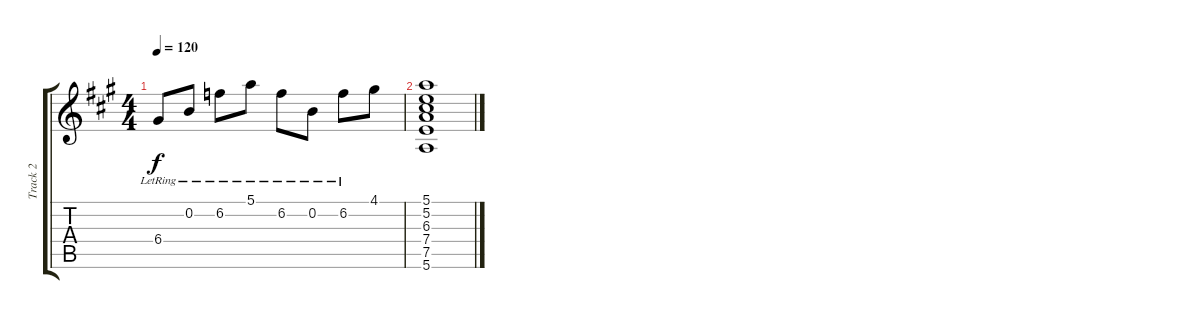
\track ("Track 2" "Track 2") {instrument electricguitarjazz}
\staff {score tabs}
\tuning (E4 B3 G3 D3 A2 E2) {hide}
\ts (4 4)
\tempo 120
\clef g2
\ks a
6.4{lr}.8{dy f} 0.2{lr}.8 6.2{lr}.8 5.1{lr}.8 6.2{lr}.8 0.2{lr}.8 6.2{lr}.8 4.1.8 |
(5.1 5.2 6.3 7.4 7.5 5.6).1
